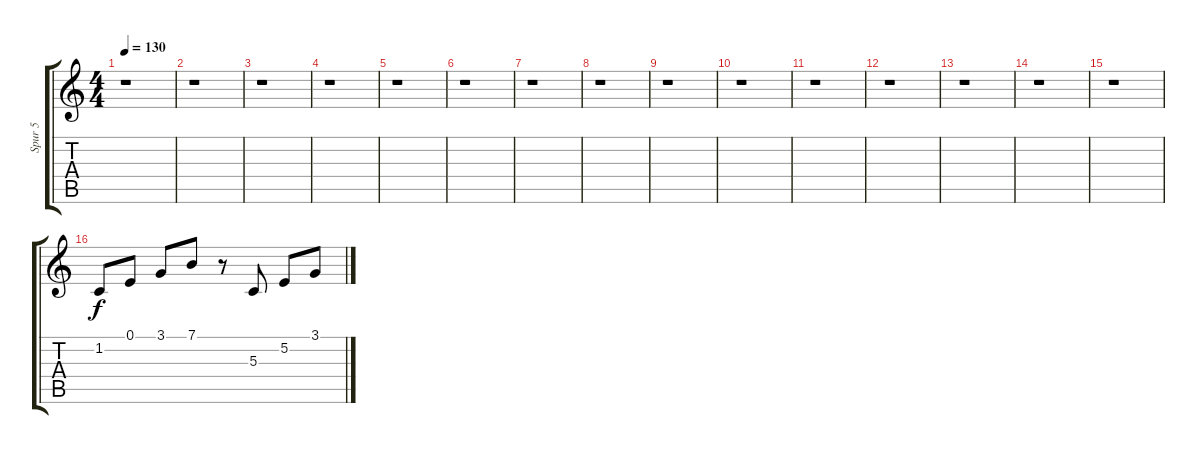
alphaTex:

\track ("Spur 5" "Spur 5") {instrument orchestralharp}
\staff {score tabs}
\tuning (E4 B3 G3 D3 A2 E2) {hide}
\ts (4 4)
\tempo 130
\clef g2
\ks c
r.1{dy f} |
r.1 |
r.1 |
r.1 |
r.1 |
r.1 |
r.1 |
r.1 |
r.1 |
r.1 |
r.1 |
r.1 |
r.1 |
r.1 |
r.1 |
1.2.8 0.1.8 3.1.8 7.1.8 r.8 5.3.8 5.2.8 3.1.8
